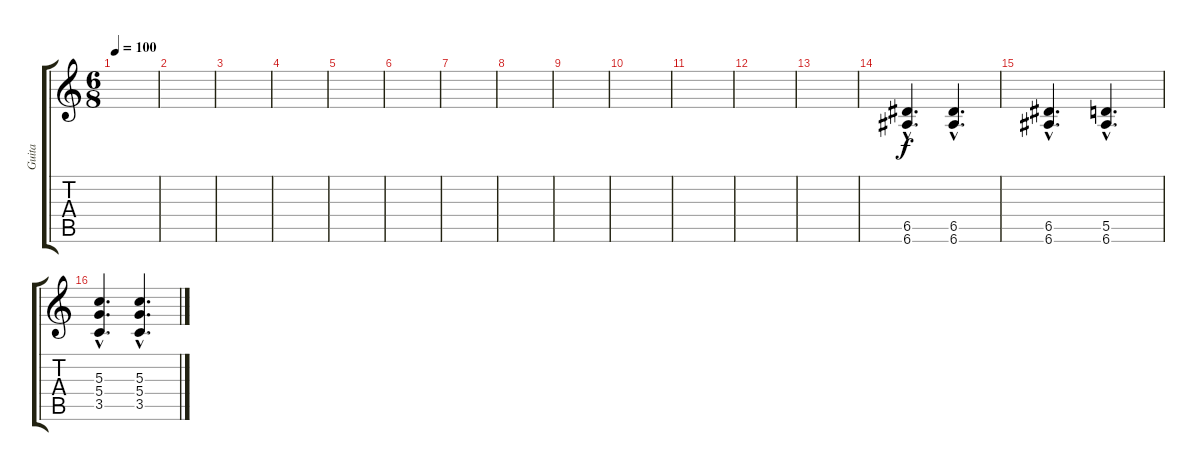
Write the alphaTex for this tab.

\track ("Guita" "Guita") {instrument overdrivenguitar}
\staff {score tabs}
\tuning (E4 B3 G3 D3 A2 E2) {hide}
\ts (6 8)
\tempo 100
\clef g2
\ks c
|
|
|
|
|
|
|
|
|
|
|
|
|
(6.5{hac} 6.6{hac}).4{d} (6.5{hac} 6.6{hac}).4{d} |
(6.5{hac} 6.6{hac}).4{d} (5.5{hac} 6.6{hac}).4{d} |
(5.3{hac} 5.4{hac} 3.5{hac}).4{d} (5.3{hac} 5.4{hac} 3.5{hac}).4{d}
